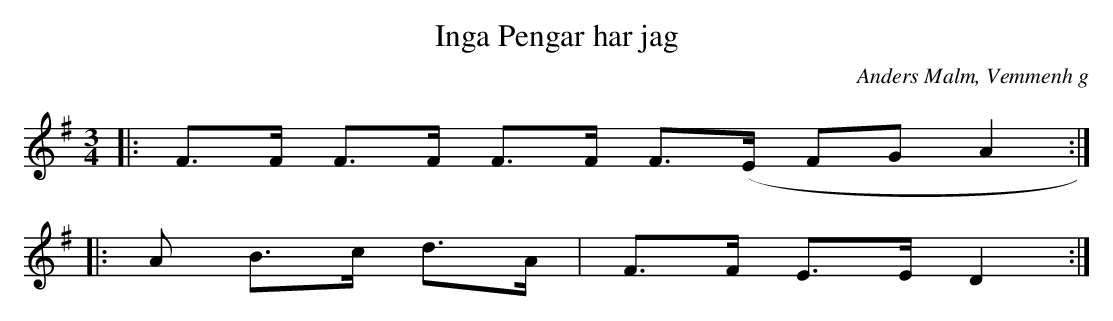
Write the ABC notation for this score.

X:1
T:Inga Pengar har jag
O:Anders Malm, Vemmenh g
M:3/4
L:1/8
K:G
|: F>F F>F F>F F>(E FG A2 :|
|: A B>c d>A | F>F E>E D2 :|
